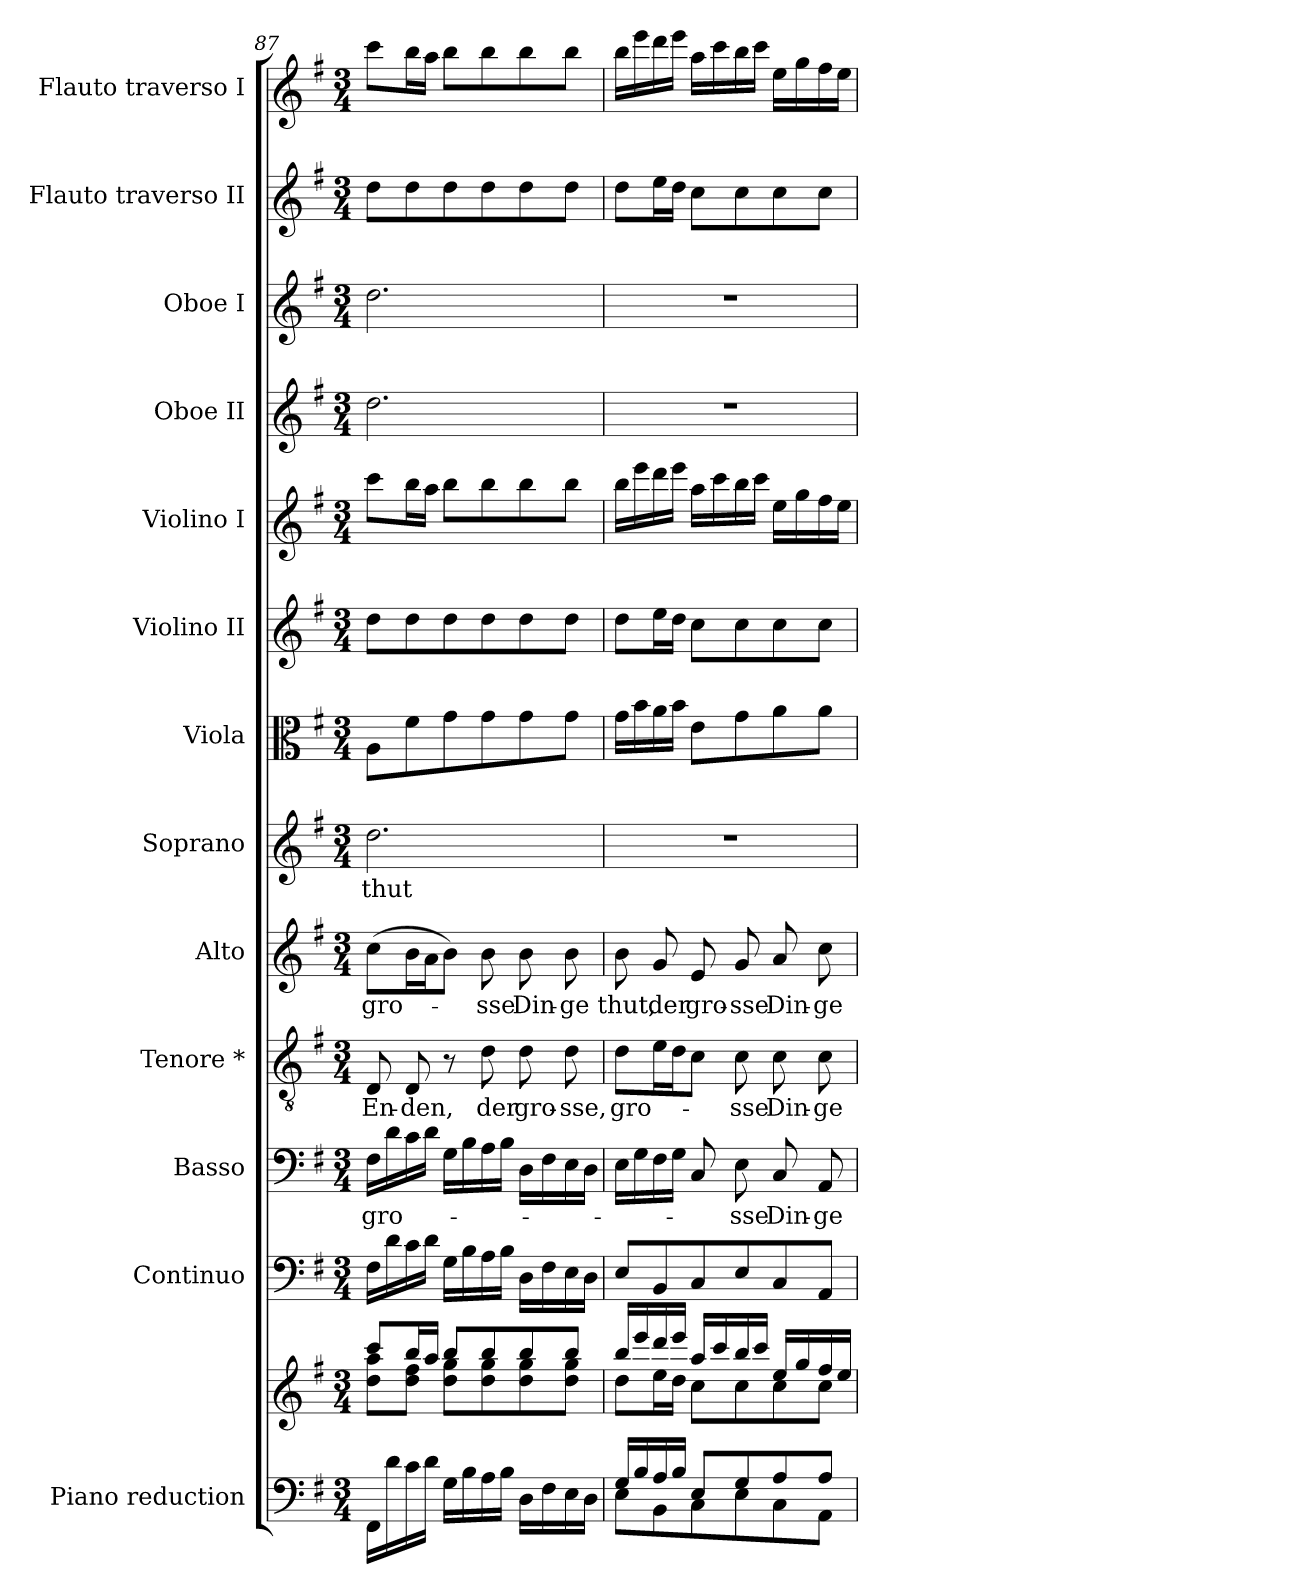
**kern	**kern	**kern	**kern	**text	**kern	**text	**kern	**text	**kern	**text	**kern	**kern	**kern	**kern	**kern	**kern	**kern
*part13	*part13	*part12	*part11	*part11	*part10	*part10	*part9	*part9	*part8	*part8	*part7	*part6	*part5	*part4	*part3	*part2	*part1
*staff14	*staff13	*staff12	*staff11	*staff11	*staff10	*staff10	*staff9	*staff9	*staff8	*staff8	*staff7	*staff6	*staff5	*staff4	*staff3	*staff2	*staff1
*I"Piano reduction	*	*I"Continuo	*I"Basso	*	*I"Tenore *	*	*I"Alto	*	*I"Soprano	*	*I"Viola	*I"Violino II	*I"Violino I	*I"Oboe II	*I"Oboe I	*I"Flauto traverso II	*I"Flauto traverso I
*I'Pno	*	*	*	*	*	*	*	*	*	*	*I'Vla	*I'Vln	*I'Vln	*I'Ob	*I'Ob	*	*
*clefF4	*clefG2	*clefF4	*clefF4	*	*clefGv2	*	*clefG2	*	*clefG2	*	*clefC3	*clefG2	*clefG2	*clefG2	*clefG2	*clefG2	*clefG2
*k[f#]	*k[f#]	*k[f#]	*k[f#]	*	*k[f#]	*	*k[f#]	*	*k[f#]	*	*k[f#]	*k[f#]	*k[f#]	*k[f#]	*k[f#]	*k[f#]	*k[f#]
*M3/4	*M3/4	*M3/4	*M3/4	*	*M3/4	*	*M3/4	*	*M3/4	*	*M3/4	*M3/4	*M3/4	*M3/4	*M3/4	*M3/4	*M3/4
=87	=87	=87	=87	=87	=87	=87	=87	=87	=87	=87	=87	=87	=87	=87	=87	=87	=87
*	*^	*	*	*	*	*	*	*	*	*	*	*	*	*	*	*	*
!	!	!	!	!	!LO:LY:b	!	!LO:LY:b	!	!LO:LY:b	!	!LO:LY:b	!	!	!	!	!	!	!
16FF#\LL	8ccc/L	8dd\ 8aa\L	16F#\LL	16F#\LL	gro-	8D/	En-	(>8cc\L	gro-	2.dd\	thut	8A\L	8dd\L	8ccc\L	2.dd\	2.dd\	8dd\L	8ccc\L
16d\	.	.	16d\	16d\	.	.	.	.	.	.	.	.	.	.	.	.	.	.
!	!	!	!	!	!	!	!LO:LY:b	!	!	!	!	!	!	!	!	!	!	!
16c\	16bb/L	8dd\ 8ff#\J	16c\	16c\	.	8D/	-den,	16b\L	.	.	.	8f#\	8dd\	16bb\L	.	.	8dd\	16bb\L
16d\JJ	16aa/JJ	.	16d\JJ	16d\JJ	.	.	.	16a\J	.	.	.	.	.	16aa\JJ	.	.	.	16aa\JJ
16G\LL	8bb/L	8dd\ 8gg\L	16G\LL	16G\LL	.	8r	.	8b\J)	.	.	.	8g\	8dd\	8bb\L	.	.	8dd\	8bb\L
16B\	.	.	16B\	16B\	.	.	.	.	.	.	.	.	.	.	.	.	.	.
!	!	!	!	!	!	!	!LO:LY:b	!	!LO:LY:b	!	!	!	!	!	!	!	!	!
16A\	8bb/	8dd\ 8gg\	16A\	16A\	.	8d\	der	8b\	-sse	.	.	8g\	8dd\	8bb\	.	.	8dd\	8bb\
16B\JJ	.	.	16B\JJ	16B\JJ	.	.	.	.	.	.	.	.	.	.	.	.	.	.
!	!	!	!	!	!	!	!LO:LY:b	!	!LO:LY:b	!	!	!	!	!	!	!	!	!
16D\LL	8bb/	8dd\ 8gg\	16D\LL	16D\LL	.	8d\	gro-	8b\	Din-	.	.	8g\	8dd\	8bb\	.	.	8dd\	8bb\
16F#\	.	.	16F#\	16F#\	.	.	.	.	.	.	.	.	.	.	.	.	.	.
!	!	!	!	!	!	!	!LO:LY:b	!	!LO:LY:b	!	!	!	!	!	!	!	!	!
16E\	8bb/J	8dd\ 8gg\J	16E\	16E\	.	8d\	-sse,	8b\	-ge	.	.	8g\J	8dd\J	8bb\J	.	.	8dd\J	8bb\J
16D\JJ	.	.	16D\JJ	16D\JJ	.	.	.	.	.	.	.	.	.	.	.	.	.	.
=88	=88	=88	=88	=88	=88	=88	=88	=88	=88	=88	=88	=88	=88	=88	=88	=88	=88	=88
*^	*	*	*	*	*	*	*	*	*	*	*	*	*	*	*	*	*	*
!	!	!	!	!	!	!	!	!LO:LY:b	!	!LO:LY:b	!	!	!	!	!	!	!	!	!
16G/LL	8E\L	16bb/LL	8dd\L	8E/L	16E\LL	.	8d\L	gro-	8b\	thut,	2.r	.	16g\LL	8dd\L	16bb\LL	2.r	2.r	8dd\L	16bb\LL
16B/	.	16eee/	.	.	16G\	.	.	.	.	.	.	.	16b\	.	16eee\	.	.	.	16eee\
!	!	!	!	!	!	!	!	!	!	!LO:LY:b	!	!	!	!	!	!	!	!	!
16A/	8BB\	16ddd/	16ee\L	8BB/	16F#\	.	16e\L	.	8g/	der	.	.	16a\	16ee\L	16ddd\	.	.	16ee\L	16ddd\
16B/JJ	.	16eee/JJ	16dd\JJ	.	16G\JJ	.	16d\J	.	.	.	.	.	16b\JJ	16dd\JJ	16eee\JJ	.	.	16dd\JJ	16eee\JJ
!	!	!	!	!	!	!	!	!	!	!LO:LY:b	!	!	!	!	!	!	!	!	!
8E/L	8C\	16aa/LL	8cc\L	8C/	8C/	.	8c\J	.	8e/	gro-	.	.	8e\L	8cc\L	16aa\LL	.	.	8cc\L	16aa\LL
.	.	16ccc/	.	.	.	.	.	.	.	.	.	.	.	.	16ccc\	.	.	.	16ccc\
!	!	!	!	!	!	!LO:LY:b	!	!LO:LY:b	!	!LO:LY:b	!	!	!	!	!	!	!	!	!
8G/	8E\	16bb/	8cc\	8E/	8E\	-sse	8c\	-sse	8g/	-sse	.	.	8g\	8cc\	16bb\	.	.	8cc\	16bb\
.	.	16ccc/JJ	.	.	.	.	.	.	.	.	.	.	.	.	16ccc\JJ	.	.	.	16ccc\JJ
!	!	!	!	!	!	!LO:LY:b	!	!LO:LY:b	!	!LO:LY:b	!	!	!	!	!	!	!	!	!
8A/	8C\	16ee/LL	8cc\	8C/	8C/	Din-	8c\	Din-	8a/	Din-	.	.	8a\	8cc\	16ee\LL	.	.	8cc\	16ee\LL
.	.	16gg/	.	.	.	.	.	.	.	.	.	.	.	.	16gg\	.	.	.	16gg\
!	!	!	!	!	!	!LO:LY:b	!	!LO:LY:b	!	!LO:LY:b	!	!	!	!	!	!	!	!	!
8A/J	8AA\J	16ff#/	8cc\J	8AA/J	8AA/	-ge	8c\	-ge	8cc\	-ge	.	.	8a\J	8cc\J	16ff#\	.	.	8cc\J	16ff#\
.	.	16ee/JJ	.	.	.	.	.	.	.	.	.	.	.	.	16ee\JJ	.	.	.	16ee\JJ
*v	*v	*	*	*	*	*	*	*	*	*	*	*	*	*	*	*	*	*	*
*	*v	*v	*	*	*	*	*	*	*	*	*	*	*	*	*	*	*	*
=	=	=	=	=	=	=	=	=	=	=	=	=	=	=	=	=	=
*-	*-	*-	*-	*-	*-	*-	*-	*-	*-	*-	*-	*-	*-	*-	*-	*-	*-
